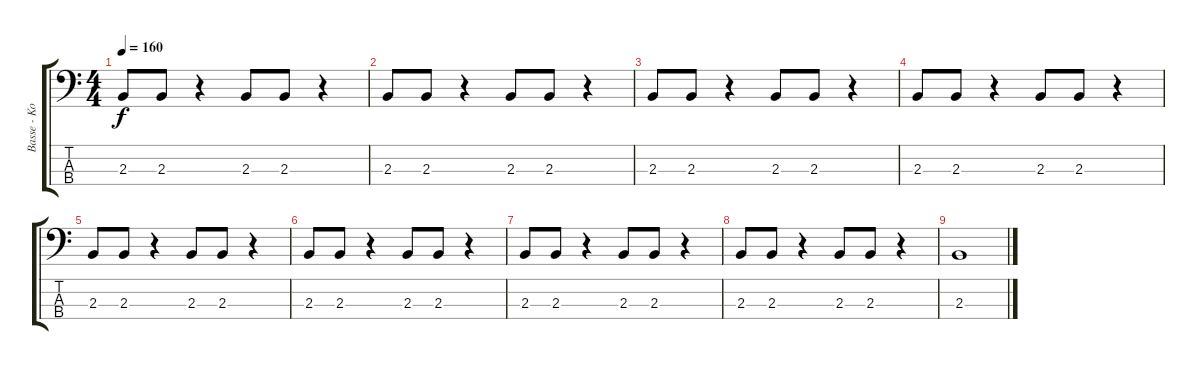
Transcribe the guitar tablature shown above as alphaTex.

\track ("Basse - Kojak" "Basse - Ko") {instrument electricbassfinger}
\staff {score tabs}
\tuning (G2 D2 A1 E1) {hide}
\ts (4 4)
\tempo 160
\clef f4
\ks c
2.3.8{dy f} 2.3.8 r.4 2.3.8 2.3.8 r.4 |
2.3.8 2.3.8 r.4 2.3.8 2.3.8 r.4 |
2.3.8 2.3.8 r.4 2.3.8 2.3.8 r.4 |
2.3.8 2.3.8 r.4 2.3.8 2.3.8 r.4 |
2.3.8 2.3.8 r.4 2.3.8 2.3.8 r.4 |
2.3.8 2.3.8 r.4 2.3.8 2.3.8 r.4 |
2.3.8 2.3.8 r.4 2.3.8 2.3.8 r.4 |
2.3.8 2.3.8 r.4 2.3.8 2.3.8 r.4 |
2.3.1
